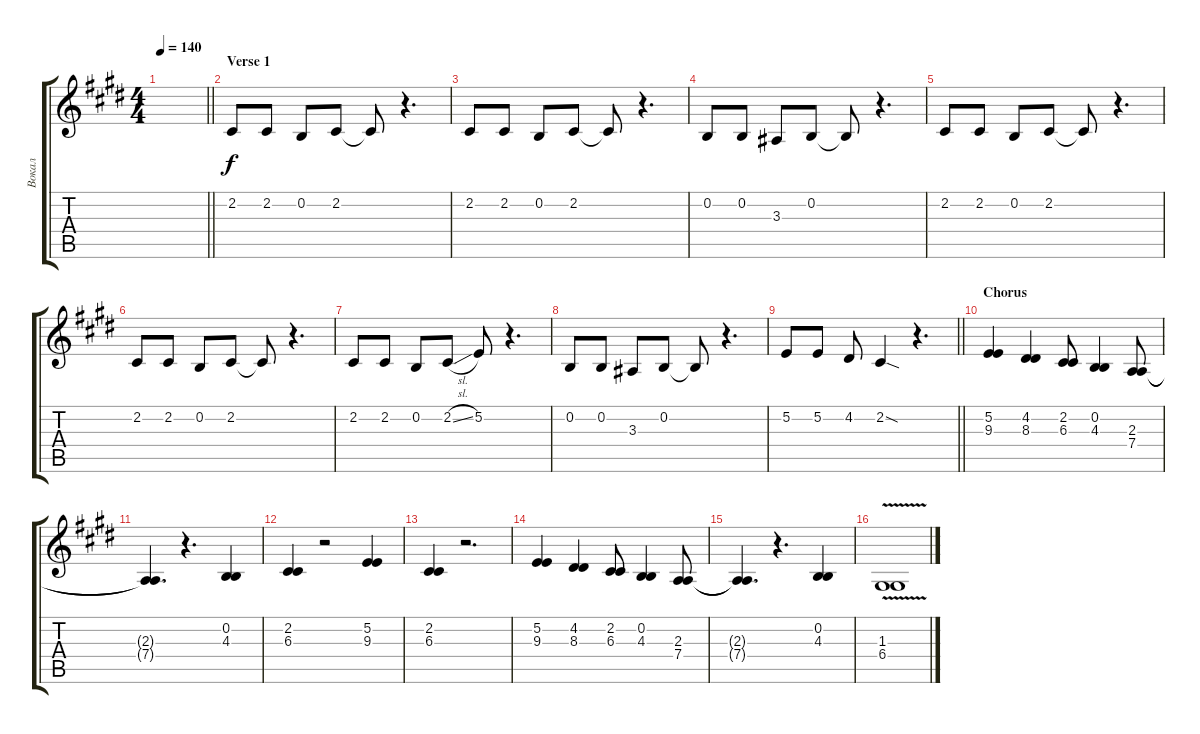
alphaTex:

\track ("Вокал" "Вокал") {instrument trumpet}
\staff {score tabs}
\tuning (E4 B3 G3 D3 A2 E2) {hide}
\ts (4 4)
\tempo 140
\clef g2
\barLineRight lightlight
\ks c#minor
|
\section ("" "Verse 1")
2.2.8 2.2.8 0.2.8 2.2.8 2.2{t}.8 r.4{d} |
2.2.8 2.2.8 0.2.8 2.2.8 2.2{t}.8 r.4{d} |
0.2.8 0.2.8 3.3.8 0.2.8 0.2{t}.8 r.4{d} |
2.2.8 2.2.8 0.2.8 2.2.8 2.2{t}.8 r.4{d} |
2.2.8 2.2.8 0.2.8 2.2.8 2.2{t}.8 r.4{d} |
2.2.8 2.2.8 0.2.8 2.2{sl}.8 5.2.8 r.4{d} |
0.2.8 0.2.8 3.3.8 0.2.8 0.2{t}.8 r.4{d} |
\barLineRight lightlight
5.2.8 5.2.8 4.2.8 2.2{sod}.4 r.4{d} |
\section ("" "Chorus")
(5.2 9.3).4 (4.2 8.3).4 (2.2 6.3).8 (0.2 4.3).4 (2.3 7.4).8 |
(2.3{t} 7.4{t}).4{d} r.4{d} (0.2 4.3).4 |
(2.2 6.3).4 r.2 (5.2 9.3).4 |
(2.2 6.3).4 r.2{d} |
(5.2 9.3).4 (4.2 8.3).4 (2.2 6.3).8 (0.2 4.3).4 (2.3 7.4).8 |
(2.3{t} 7.4{t}).4{d} r.4{d} (0.2 4.3).4 |
(1.3{v} 6.4).1
